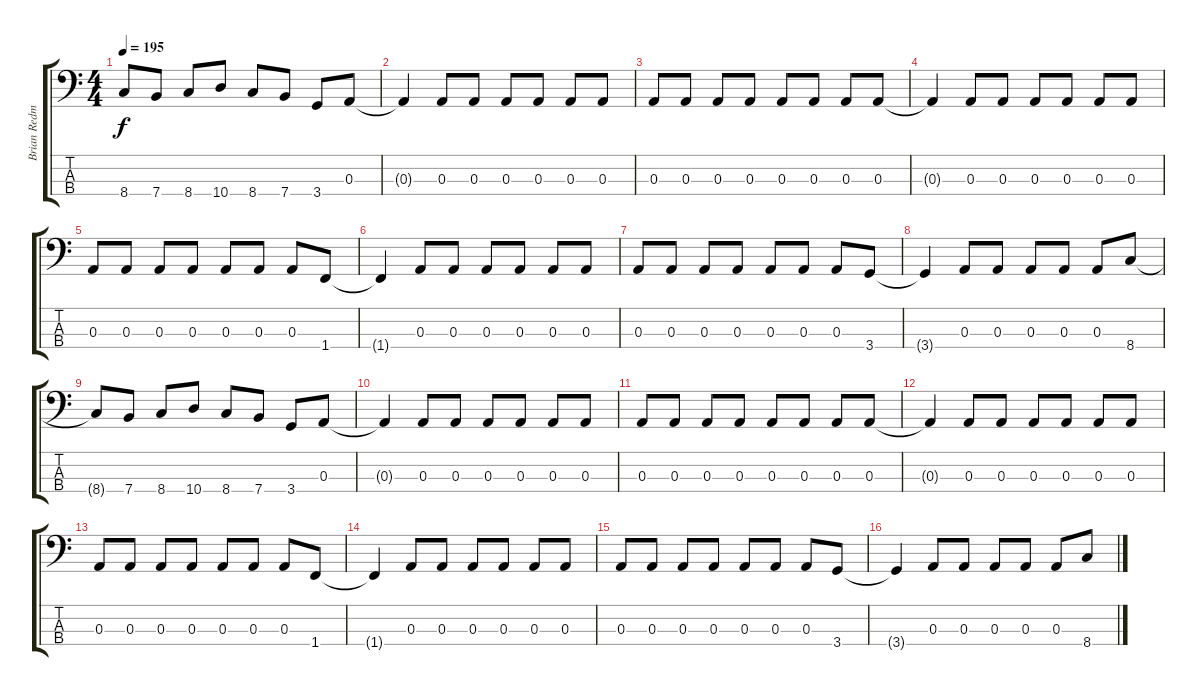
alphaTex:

\track ("Brian Redman" "Brian Redm") {instrument electricbassfinger}
\staff {score tabs}
\tuning (G2 D2 A1 E1) {hide}
\ts (4 4)
\tempo 195
\clef f4
\ks c
8.4{t}.8{dy f} 7.4.8 8.4.8 10.4.8 8.4.8 7.4.8 3.4.8 0.3.8 |
0.3{t}.4 0.3.8 0.3.8 0.3.8 0.3.8 0.3.8 0.3.8 |
0.3.8 0.3.8 0.3.8 0.3.8 0.3.8 0.3.8 0.3.8 0.3.8 |
0.3{t}.4 0.3.8 0.3.8 0.3.8 0.3.8 0.3.8 0.3.8 |
0.3.8 0.3.8 0.3.8 0.3.8 0.3.8 0.3.8 0.3.8 1.4.8 |
1.4{t}.4 0.3.8 0.3.8 0.3.8 0.3.8 0.3.8 0.3.8 |
0.3.8 0.3.8 0.3.8 0.3.8 0.3.8 0.3.8 0.3.8 3.4.8 |
3.4{t}.4 0.3.8 0.3.8 0.3.8 0.3.8 0.3.8 8.4.8 |
8.4{t}.8 7.4.8 8.4.8 10.4.8 8.4.8 7.4.8 3.4.8 0.3.8 |
0.3{t}.4 0.3.8 0.3.8 0.3.8 0.3.8 0.3.8 0.3.8 |
0.3.8 0.3.8 0.3.8 0.3.8 0.3.8 0.3.8 0.3.8 0.3.8 |
0.3{t}.4 0.3.8 0.3.8 0.3.8 0.3.8 0.3.8 0.3.8 |
0.3.8 0.3.8 0.3.8 0.3.8 0.3.8 0.3.8 0.3.8 1.4.8 |
1.4{t}.4 0.3.8 0.3.8 0.3.8 0.3.8 0.3.8 0.3.8 |
0.3.8 0.3.8 0.3.8 0.3.8 0.3.8 0.3.8 0.3.8 3.4.8 |
3.4{t}.4 0.3.8 0.3.8 0.3.8 0.3.8 0.3.8 8.4.8
